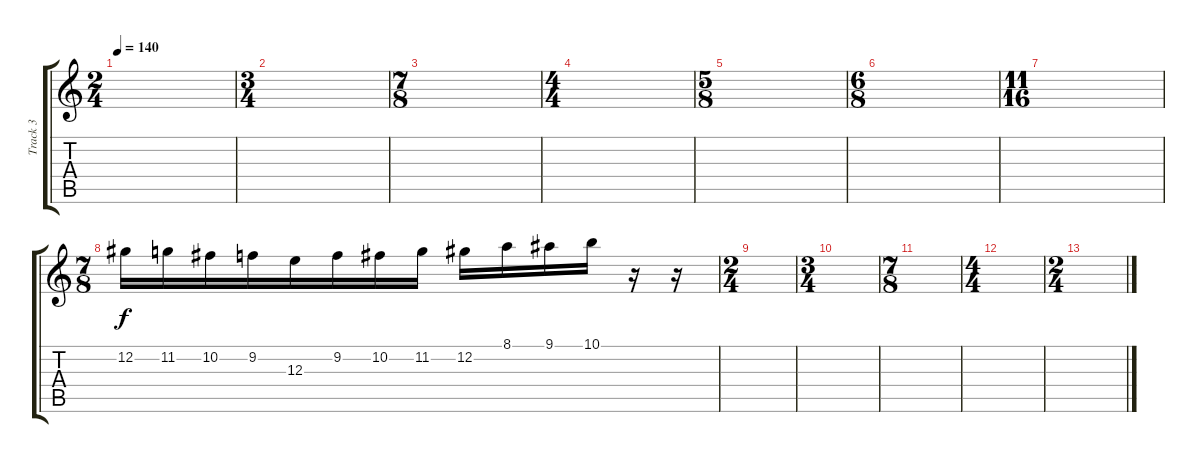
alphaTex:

\track ("Track 3" "Track 3") {instrument acousticguitarsteel}
\staff {score tabs}
\tuning (Db4 Ab3 E3 B2 Gb2 Db2) {hide}
\ts (2 4)
\tempo 140
\clef g2
\ks c
|
\ts (3 4)
|
\ts (7 8)
|
\ts (4 4)
|
\ts (5 8)
|
\ts (6 8)
|
\ts (11 16)
|
\ts (7 8)
12.2.16 11.2.16 10.2.16 9.2.16 12.3.16 9.2.16 10.2.16 11.2.16 12.2.16 8.1.16 9.1.16 10.1.16 r.16 r.16 |
\ts (2 4)
|
\ts (3 4)
|
\ts (7 8)
|
\ts (4 4)
|
\ts (2 4)
